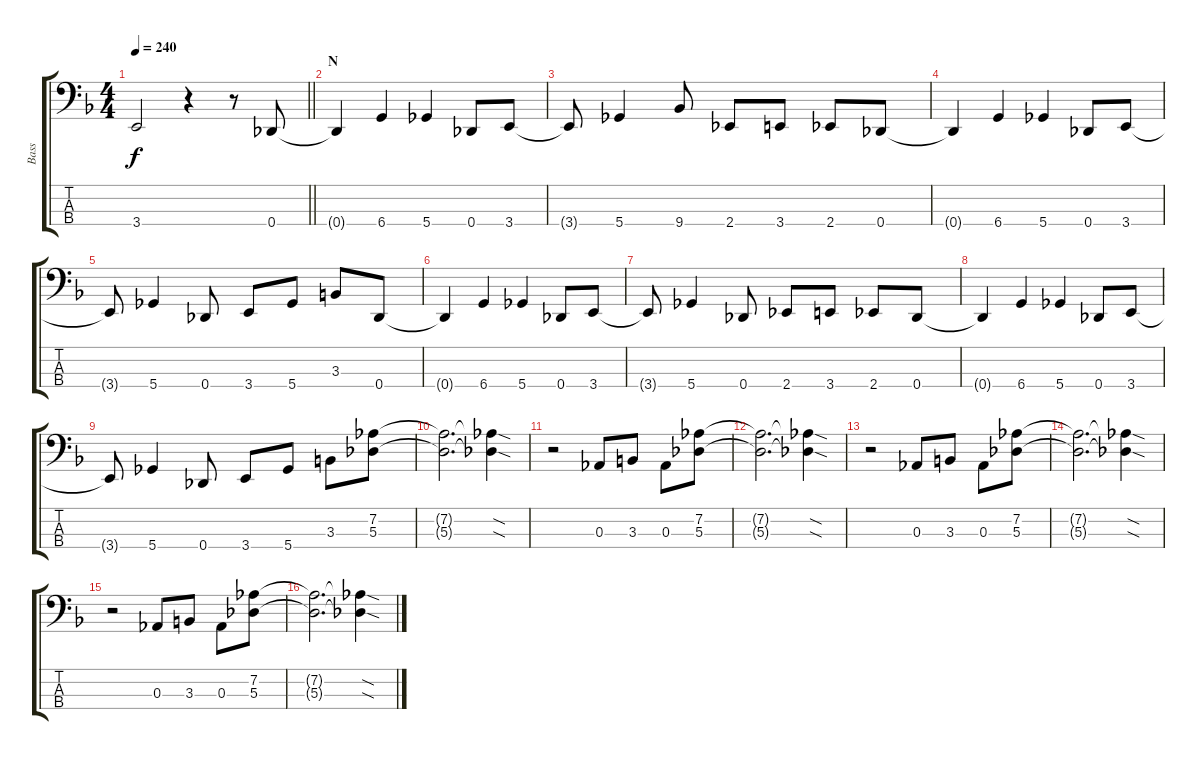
\track ("Bass" "Bass") {instrument electricbasspick}
\staff {score tabs}
\tuning (Gb2 Db2 Ab1 Db1) {hide}
\ts (4 4)
\tempo 240
\clef f4
\barLineRight lightlight
\ks f
3.4.2{dy f} r.4 r.8 0.4.8 |
\section ("" "N")
0.4{t}.4 6.4.4 5.4.4 0.4.8 3.4.8 |
3.4{t}.8 5.4.4 9.4.8 2.4.8 3.4.8 2.4.8 0.4.8 |
0.4{t}.4 6.4.4 5.4.4 0.4.8 3.4.8 |
3.4{t}.8 5.4.4 0.4.8 3.4.8 5.4.8 3.3.8 0.4.8 |
0.4{t}.4 6.4.4 5.4.4 0.4.8 3.4.8 |
3.4{t}.8 5.4.4 0.4.8 2.4.8 3.4.8 2.4.8 0.4.8 |
0.4{t}.4 6.4.4 5.4.4 0.4.8 3.4.8 |
3.4{t}.8 5.4.4 0.4.8 3.4.8 5.4.8 3.3.8 (7.2 5.3).8 |
(7.2{t} 5.3{t}).2{d} (7.2{sod t} 5.3{sod t}).4 |
r.2 0.3.8 3.3.8 0.3.8 (7.2 5.3).8 |
(7.2{t} 5.3{t}).2{d} (7.2{sod t} 5.3{sod t}).4 |
r.2 0.3.8 3.3.8 0.3.8 (7.2 5.3).8 |
(7.2{t} 5.3{t}).2{d} (7.2{sod t} 5.3{sod t}).4 |
r.2 0.3.8 3.3.8 0.3.8 (7.2 5.3).8 |
(7.2{t} 5.3{t}).2{d} (7.2{sod t} 5.3{sod t}).4
